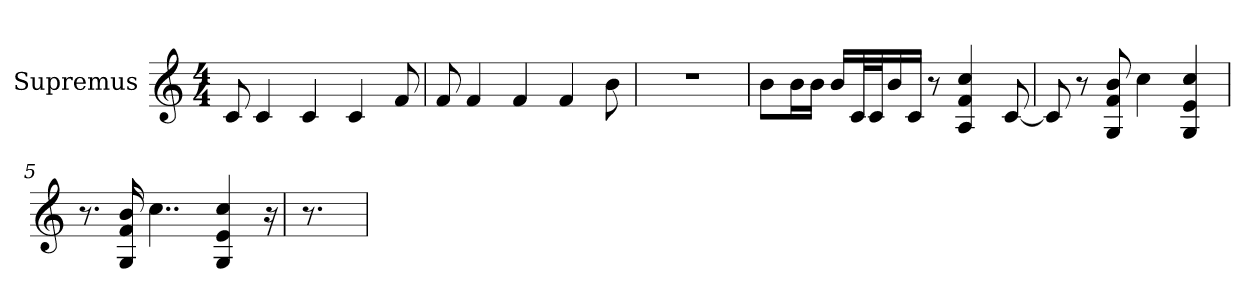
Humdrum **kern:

**kern
*part1
*staff1
*I"Supremus
*clefG2
*k[]
*C:
*M4/4
=1
8c
4c
4c
4c
8f
=2
8f
4f
4f
4f
8b
=3
1r
=4
8bL
16bL
16bJJ
16bLL
32cL
32cJ
16b
16cJJ
8r
4A 4f 4cc
[8c
=5
8c]
8r
8G 8f 8b
4cc
4G 4e 4cc
=5
8.r
16G 16f 16b
4..cc
4G 4e 4cc
16r
=6
8.r
=
*-
